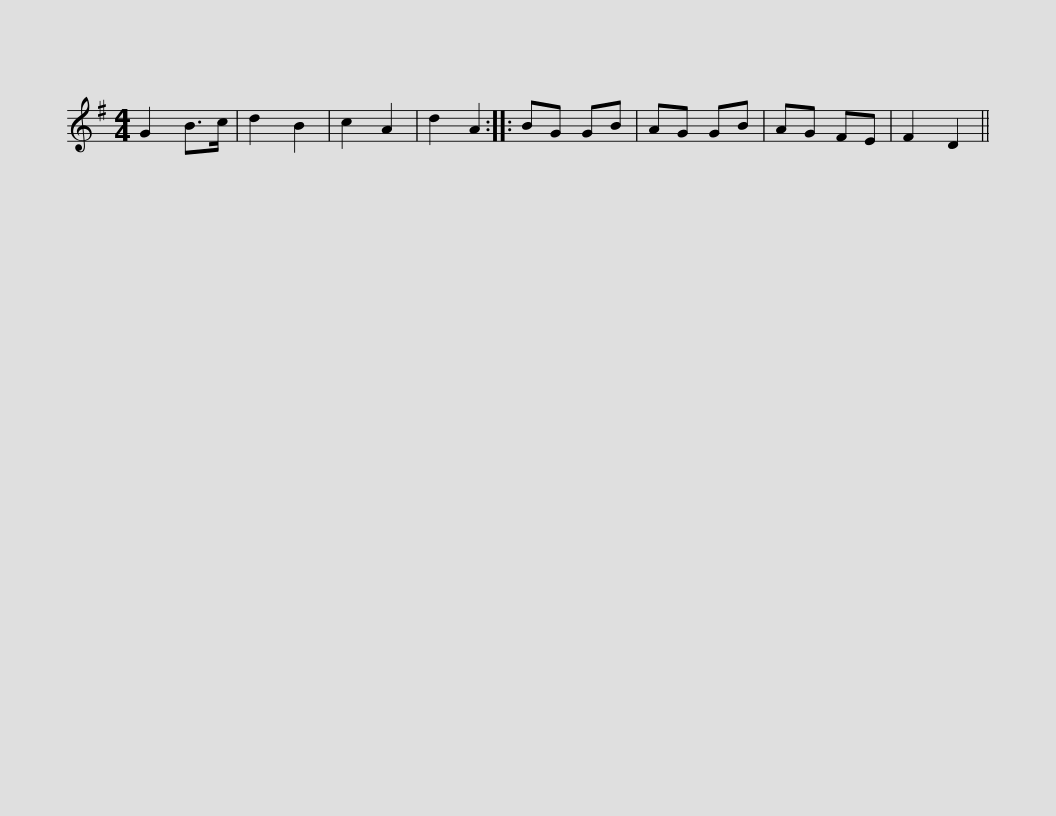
X:1
L:1/8
M:4/4
I:linebreak $
K:G
V:1 treble
V:1
 G2 B>c | d2 B2 | c2 A2 | d2 A2 :: BG GB | %5
 AG GB | AG FE | F2 D2 || %8
